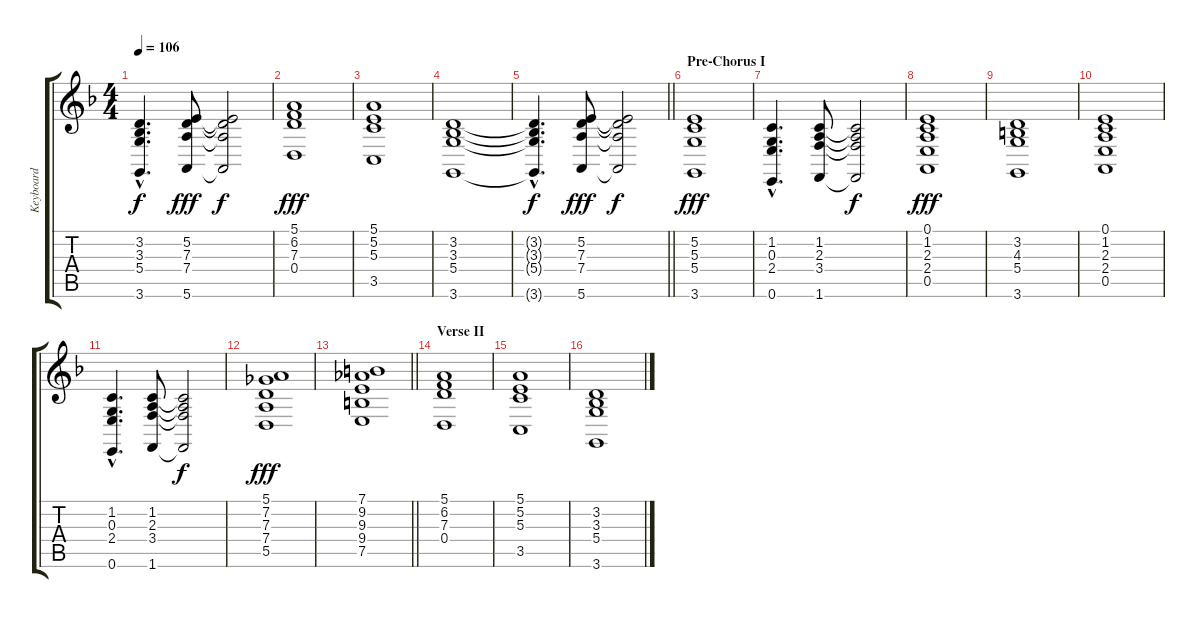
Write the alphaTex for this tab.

\track ("Keyboard" "Keyboard") {instrument synthstrings2}
\staff {score tabs}
\tuning (E4 B3 G3 D3 A2 E2) {hide}
\ts (4 4)
\tempo 106
\clef g2
\ks f
(3.2{hac t} 3.3{hac t} 5.4{hac t} 3.6{hac t}).4{d dy f} (5.2 7.3 7.4 5.6).8{dy fff} (5.2{t} 7.3{t} 7.4{t} 5.6{t}).2{dy f} |
(5.1 6.2 7.3 0.4).1{dy fff} |
(5.1 5.2 5.3 3.5).1 |
(3.2 3.3 5.4 3.6).1 |
\barLineRight lightlight
(3.2{hac t} 3.3{hac t} 5.4{hac t} 3.6{hac t}).4{d dy f} (5.2 7.3 7.4 5.6).8{dy fff} (5.2{t} 7.3{t} 7.4{t} 5.6{t}).2{dy f} |
\section ("" "Pre-Chorus I")
(5.2 5.3 5.4 3.6).1{dy fff} |
(1.2{hac} 0.3{hac} 2.4{hac} 0.6{hac}).4{d} (1.2 2.3 3.4 1.6).8 (1.2{t} 2.3{t} 3.4{t} 1.6{t}).2{dy f} |
(0.1 1.2 2.3 2.4 0.5).1{dy fff} |
(3.2 4.3 5.4 3.6).1 |
(0.1 1.2 2.3 2.4 0.5).1 |
(1.2{hac} 0.3{hac} 2.4{hac} 0.6{hac}).4{d} (1.2 2.3 3.4 1.6).8 (1.2{t} 2.3{t} 3.4{t} 1.6{t}).2{dy f} |
(5.1 7.2 7.3 7.4 5.5).1{dy fff} |
\barLineRight lightlight
(7.1 9.2 9.3 9.4 7.5).1 |
\section ("" "Verse II")
(5.1 6.2 7.3 0.4).1 |
(5.1 5.2 5.3 3.5).1 |
(3.2 3.3 5.4 3.6).1
